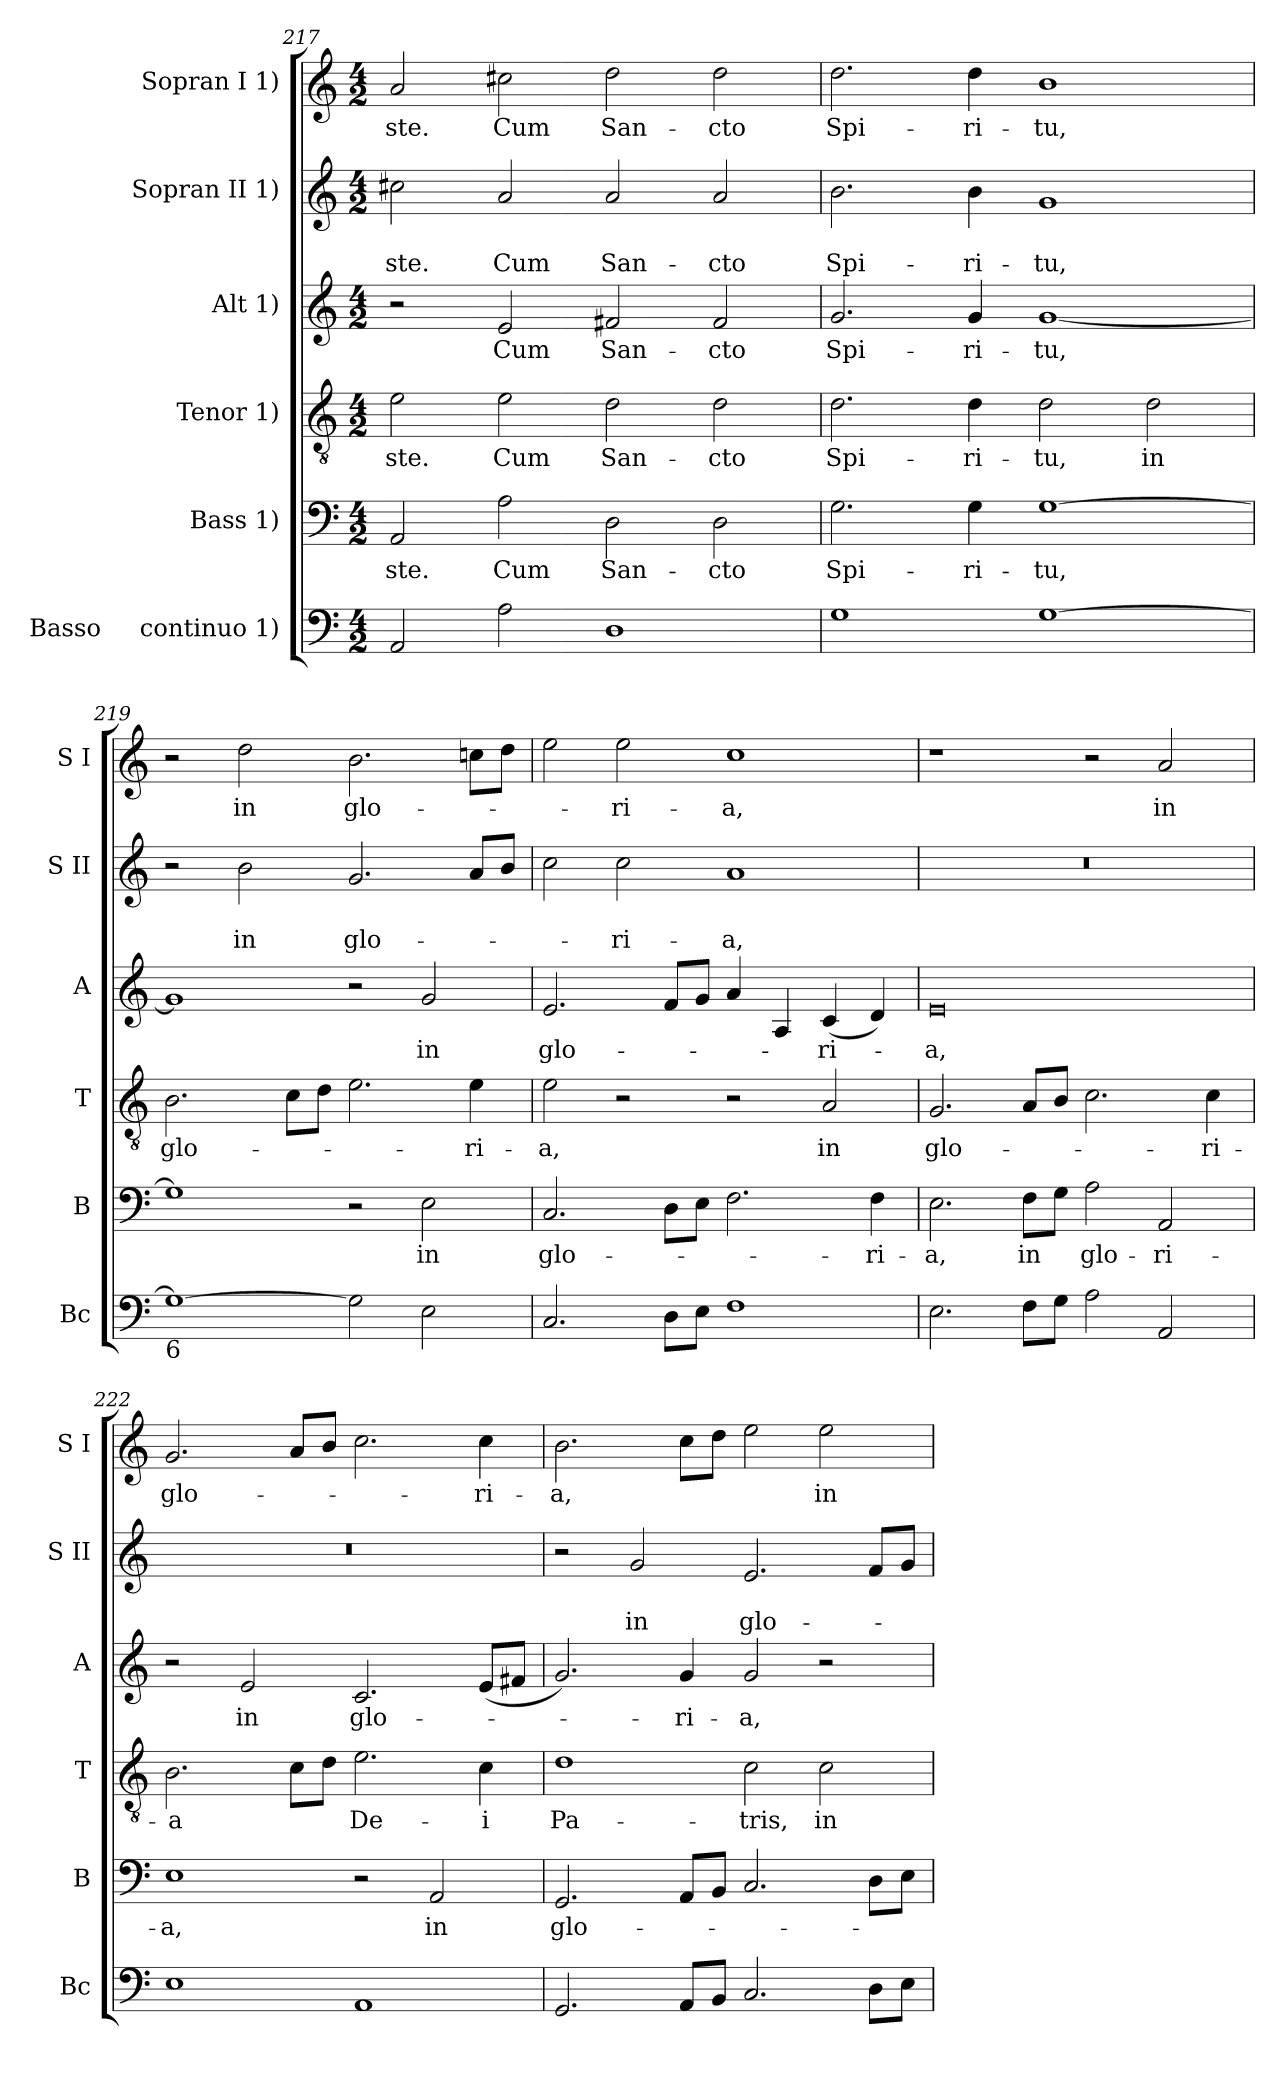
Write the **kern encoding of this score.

**kern	**kern	**text	**kern	**text	**kern	**text	**kern	**text	**text	**kern	**text
*part6	*part5	*part5	*part4	*part4	*part3	*part3	*part2	*part2	*part2	*part1	*part1
*staff6	*staff5	*staff5	*staff4	*staff4	*staff3	*staff3	*staff2	*staff2	*staff2	*staff1	*staff1
*I"Basso     continuo 1)	*I"Bass 1)	*	*I"Tenor 1)	*	*I"Alt 1)	*	*I"Sopran II 1)	*	*	*I"Sopran I 1)	*
*I'Bc	*I'B	*	*I'T	*	*I'A	*	*I'S II	*	*	*I'S I	*
!!LO:LB:g=z
*clefF4	*clefF4	*	*clefGv2	*	*clefG2	*	*clefG2	*	*	*clefG2	*
*k[]	*k[]	*	*k[]	*	*k[]	*	*k[]	*	*	*k[]	*
*C:	*C:	*	*C:	*	*C:	*	*C:	*	*	*C:	*
*M4/2	*M4/2	*	*M4/2	*	*M4/2	*	*M4/2	*	*	*M4/2	*
=217	=217	=217	=217	=217	=217	=217	=217	=217	=217	=217	=217
2AA/	2AA/	-ste.	2e\	-ste.	2r	.	2cc#X\	.	-ste.	2a/	-ste.
2A\	2A\	Cum	2e\	Cum	2e/	Cum	2a/	.	Cum	2cc#X\	Cum
1D	2D\	San-	2d\	San-	2f#X/	San-	2a/	.	San-	2dd\	San-
.	2D\	-cto	2d\	-cto	2f#/	-cto	2a/	.	-cto	2dd\	-cto
=218	=218	=218	=218	=218	=218	=218	=218	=218	=218	=218	=218
1G	2.G\	Spi-	2.d\	Spi-	2.g/	Spi-	2.b\	.	Spi-	2.dd\	Spi-
.	4G\	-ri-	4d\	-ri-	4g/	-ri-	4b\	.	-ri-	4dd\	-ri-
[1G	[1G	-tu,	2d\	-tu,	[1g	-tu,	1g	.	-tu,	1b	-tu,
.	.	.	2d\	in	.	.	.	.	.	.	.
=219	=219	=219	=219	=219	=219	=219	=219	=219	=219	=219	=219
!LO:TX:b:t=6	!	!	!	!	!	!	!	!	!	!	!
1G_	1G]	.	2.B\	glo-	1g]	.	2r	.	.	2r	.
.	.	.	.	.	.	.	2b\	.	in	2dd\	in
.	.	.	8c\L	.	.	.	.	.	.	.	.
.	.	.	8d\J	.	.	.	.	.	.	.	.
2G\]	2r	.	2.e\	.	2r	.	2.g/	.	glo-	2.b\	glo-
2E\	2E\	in	.	.	2g/	in	.	.	.	.	.
.	.	.	4e\	-ri-	.	.	8a/L	.	.	8ccn\L	.
.	.	.	.	.	.	.	8b/J	.	.	8dd\J	.
=220	=220	=220	=220	=220	=220	=220	=220	=220	=220	=220	=220
2.C/	2.C/	glo-	2e\	-a,	2.e/	glo-	2cc\	.	.	2ee\	.
.	.	.	2r	.	.	.	2cc\	.	-ri-	2ee\	-ri-
8D\L	8D\L	.	.	.	8f/L	.	.	.	.	.	.
8E\J	8E\J	.	.	.	8g/J	.	.	.	.	.	.
1F	2.F\	.	2r	.	4a/	.	1a	.	-a,	1cc	-a,
.	.	.	.	.	4A/	.	.	.	.	.	.
.	.	.	2A/	in	(4c/	-ri-	.	.	.	.	.
.	4F\	-ri-	.	.	4d/)	.	.	.	.	.	.
=221	=221	=221	=221	=221	=221	=221	=221	=221	=221	=221	=221
2.E\	2.E\	-a,	2.G/	glo-	0e	-a,	0r	.	.	1r	.
8F\L	8F\L	in	8A/L	.	.	.	.	.	.	.	.
8G\J	8G\J	.	8B/J	.	.	.	.	.	.	.	.
2A\	2A\	glo-	2.c\	.	.	.	.	.	.	2r	.
2AA/	2AA/	-ri-	.	.	.	.	.	.	.	2a/	in
.	.	.	4c\	-ri-	.	.	.	.	.	.	.
!!LO:LB:g=z
=222	=222	=222	=222	=222	=222	=222	=222	=222	=222	=222	=222
1E	1E	-a,	2.B\	-a	2r	.	0r	.	.	2.g/	glo-
.	.	.	.	.	2e/	in	.	.	.	.	.
.	.	.	8c\L	.	.	.	.	.	.	8a/L	.
.	.	.	8d\J	.	.	.	.	.	.	8b/J	.
1AA	2r	.	2.e\	De-	2.c/	glo-	.	.	.	2.cc\	.
.	2AA/	in	.	.	.	.	.	.	.	.	.
.	.	.	4c\	-i	(8e/L	.	.	.	.	4cc\	-ri-
.	.	.	.	.	8f#X/J	.	.	.	.	.	.
=223	=223	=223	=223	=223	=223	=223	=223	=223	=223	=223	=223
2.GG/	2.GG/	glo-	1d	Pa-	2.g/)	.	2r	.	.	2.b\	-a,
.	.	.	.	.	.	.	2g/	.	in	.	.
8AA/L	8AA/L	.	.	.	4g/	-ri-	.	.	.	8cc\L	.
8BB/J	8BB/J	.	.	.	.	.	.	.	.	8dd\J	.
2.C/	2.C/	.	2c\	-tris,	2g/	-a,	2.e/	.	glo-	2ee\	.
.	.	.	2c\	in	2r	.	.	.	.	2ee\	in
8D\L	8D\L	.	.	.	.	.	8f/L	.	.	.	.
8E\J	8E\J	.	.	.	.	.	8g/J	.	.	.	.
=	=	=	=	=	=	=	=	=	=	=	=
*-	*-	*-	*-	*-	*-	*-	*-	*-	*-	*-	*-
